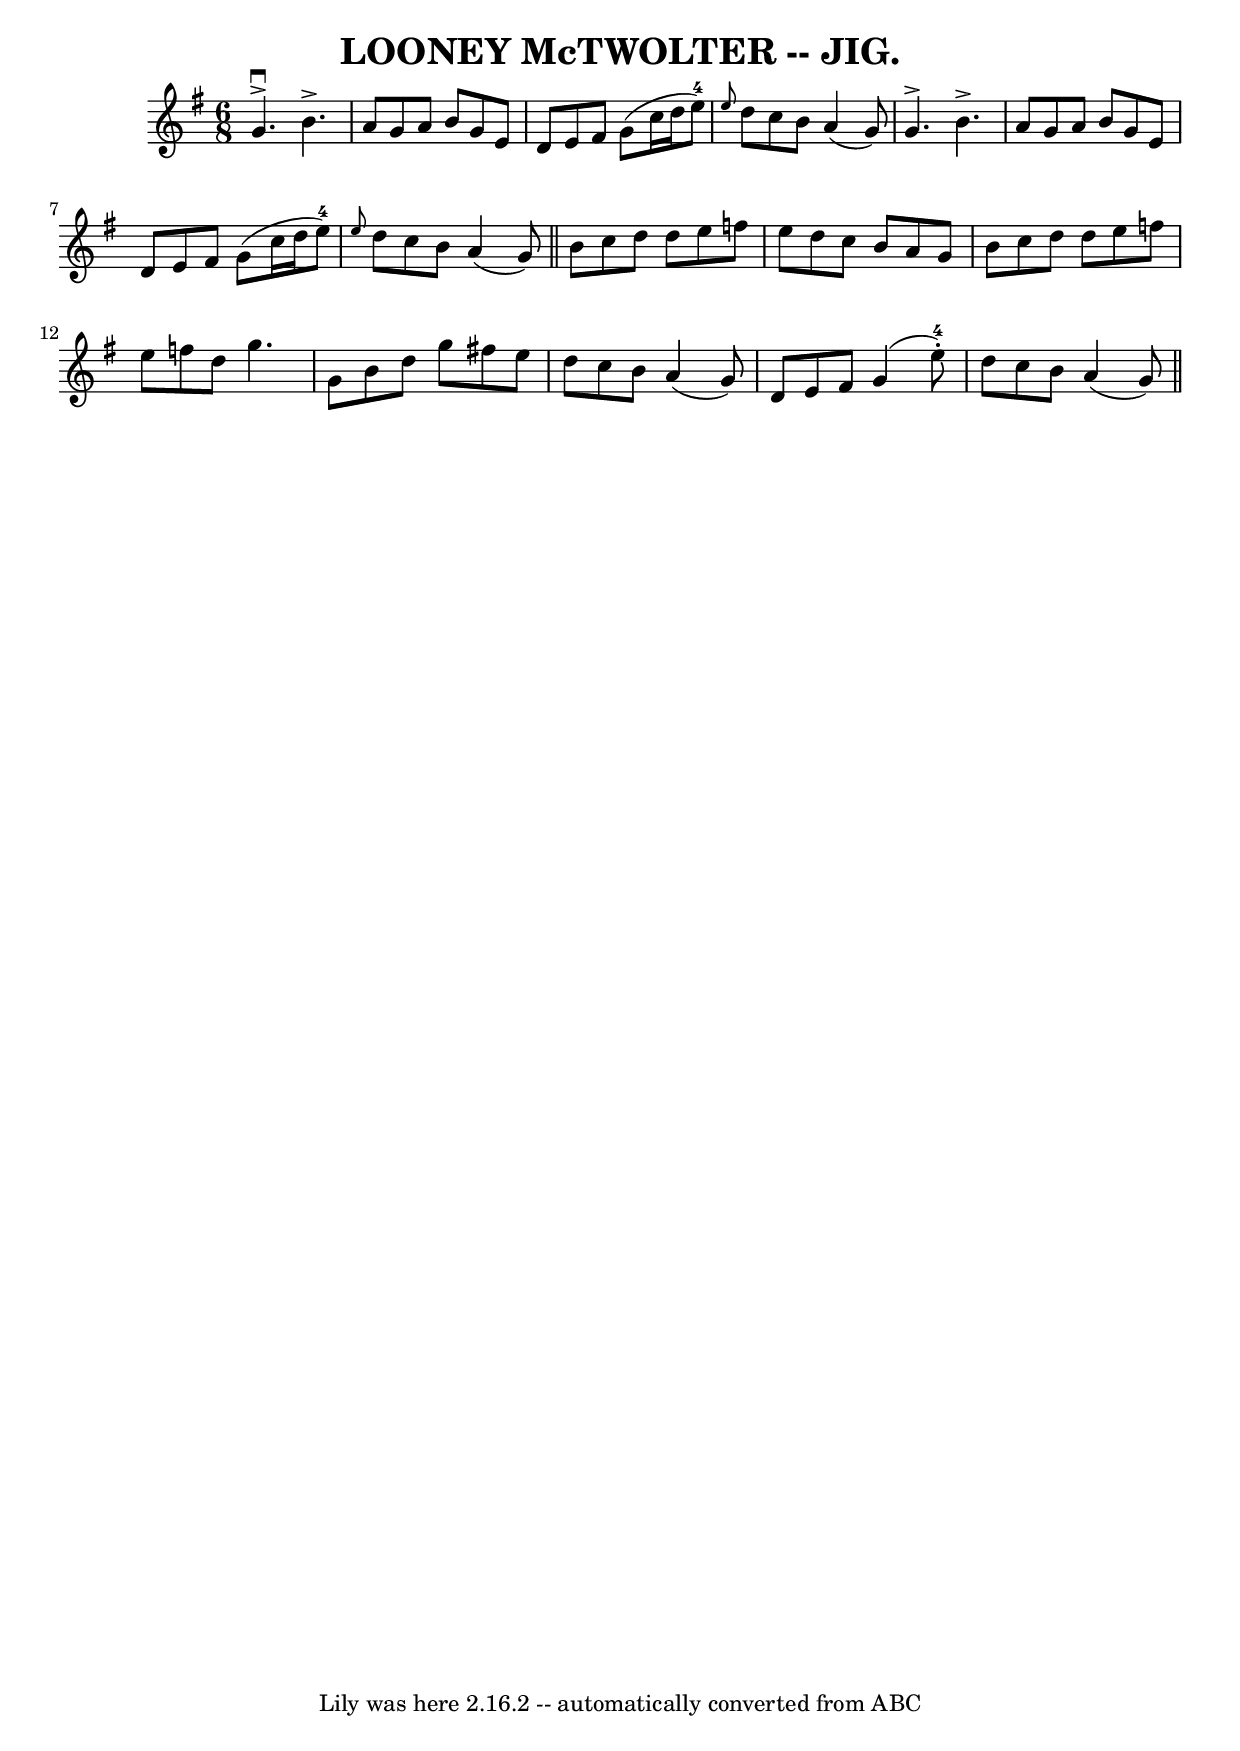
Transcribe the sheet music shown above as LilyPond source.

\version "2.7.40"
\include "Mammoth.ily"
\header {
	%% book = "Coles pg. 75.7"
	crossRefNumber = "15"
	footnotes = ""
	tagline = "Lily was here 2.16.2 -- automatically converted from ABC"
	title = "LOONEY McTWOLTER -- JIG."
}
voicedefault =  {
\set Score.defaultBarType = "empty"

\time 6/8 \key g \major g'4.^\downbow^\accent b'4.^\accent |
 a'8 
 g'8 a'8 b'8 g'8 e'8  |
 d'8 e'8 fis'8 g'8 (
c''16 d''16 e''8-4) |
 \grace { e''8  } d''8 c''8    
b'8 a'4 (g'8) |
 g'4.^\accent b'4.^\accent |
   
a'8 g'8 a'8 b'8 g'8 e'8  |
 d'8 e'8 fis'8 g'8 (
 c''16 d''16 e''8-4) |
 \grace { e''8  } d''8 c''8    
b'8 a'4 (g'8) \bar "||" b'8 c''8 d''8 d''8 e''8    
f''8  |
 e''8 d''8 c''8 b'8 a'8 g'8  |
 b'8    
c''8 d''8 d''8 e''8 f''8  |
 e''8 f''8 d''8 g''4.  
|
 g'8 b'8 d''8 g''8 fis''!8 e''8  |
 d''8    
c''8 b'8 a'4 (g'8) |
 d'8 e'8 fis'8 g'4 (e''8 
-4-.) |
 d''8 c''8 b'8 a'4 (g'8) \bar "||"   
}

\score{
    <<

	\context Staff="default"
	{
	    \voicedefault 
	}

    >>
	\layout {
	}
	\midi {}
}
